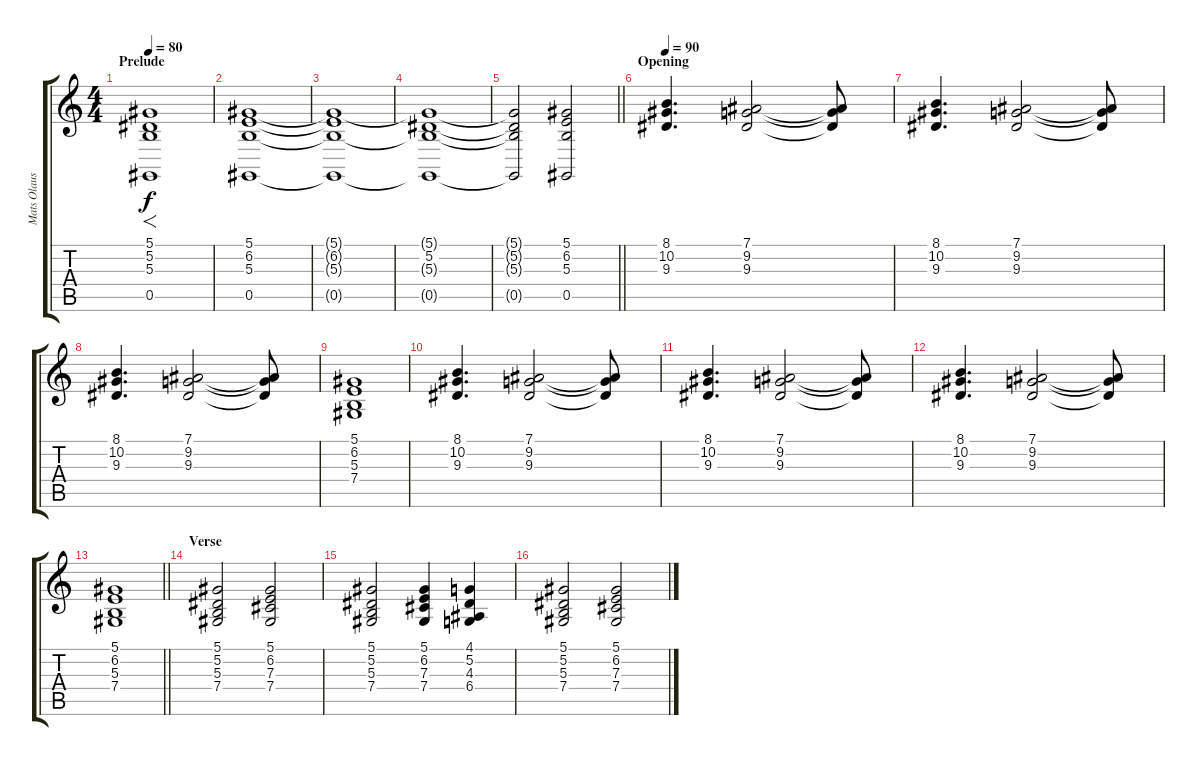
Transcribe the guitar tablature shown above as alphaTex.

\track ("Mats Olausson" "Mats Olaus") {instrument synthstrings2}
\staff {score tabs}
\tuning (Eb4 Bb3 Gb3 Db3 Ab2 Eb2) {hide}
\ts (4 4)
\section ("" "Prelude")
\tempo 80
\clef g2
\ks c
(5.1 5.2 5.3 0.5).1{f dy f instrument synthstrings2} |
(5.1 6.2 5.3 0.5).1 |
(5.1{t} 6.2{t} 5.3{t} 0.5{t}).1 |
(5.1{t} 5.2 5.3{t} 0.5{t}).1 |
\barLineRight lightlight
(5.1{t} 5.2{t} 5.3{t} 0.5{t}).2 (5.1 6.2 5.3 0.5).2 |
\section ("" "Opening")
\tempo 90
(8.1 10.2 9.3).4{d} (7.1 9.2 9.3).2 (7.1{t} 9.2{t} 9.3{t}).8 |
(8.1 10.2 9.3).4{d} (7.1 9.2 9.3).2 (7.1{t} 9.2{t} 9.3{t}).8 |
(8.1 10.2 9.3).4{d} (7.1 9.2 9.3).2 (7.1{t} 9.2{t} 9.3{t}).8 |
(5.1 6.2 5.3 7.4).1 |
(8.1 10.2 9.3).4{d} (7.1 9.2 9.3).2 (7.1{t} 9.2{t} 9.3{t}).8 |
(8.1 10.2 9.3).4{d} (7.1 9.2 9.3).2 (7.1{t} 9.2{t} 9.3{t}).8 |
(8.1 10.2 9.3).4{d} (7.1 9.2 9.3).2 (7.1{t} 9.2{t} 9.3{t}).8 |
\barLineRight lightlight
(5.1 6.2 5.3 7.4).1 |
\section ("" "Verse")
(5.1 5.2 5.3 7.4).2 (5.1 6.2 7.3 7.4).2 |
(5.1 5.2 5.3 7.4).2 (5.1 6.2 7.3 7.4).4 (4.1 5.2 4.3 6.4).4 |
(5.1 5.2 5.3 7.4).2 (5.1 6.2 7.3 7.4).2
